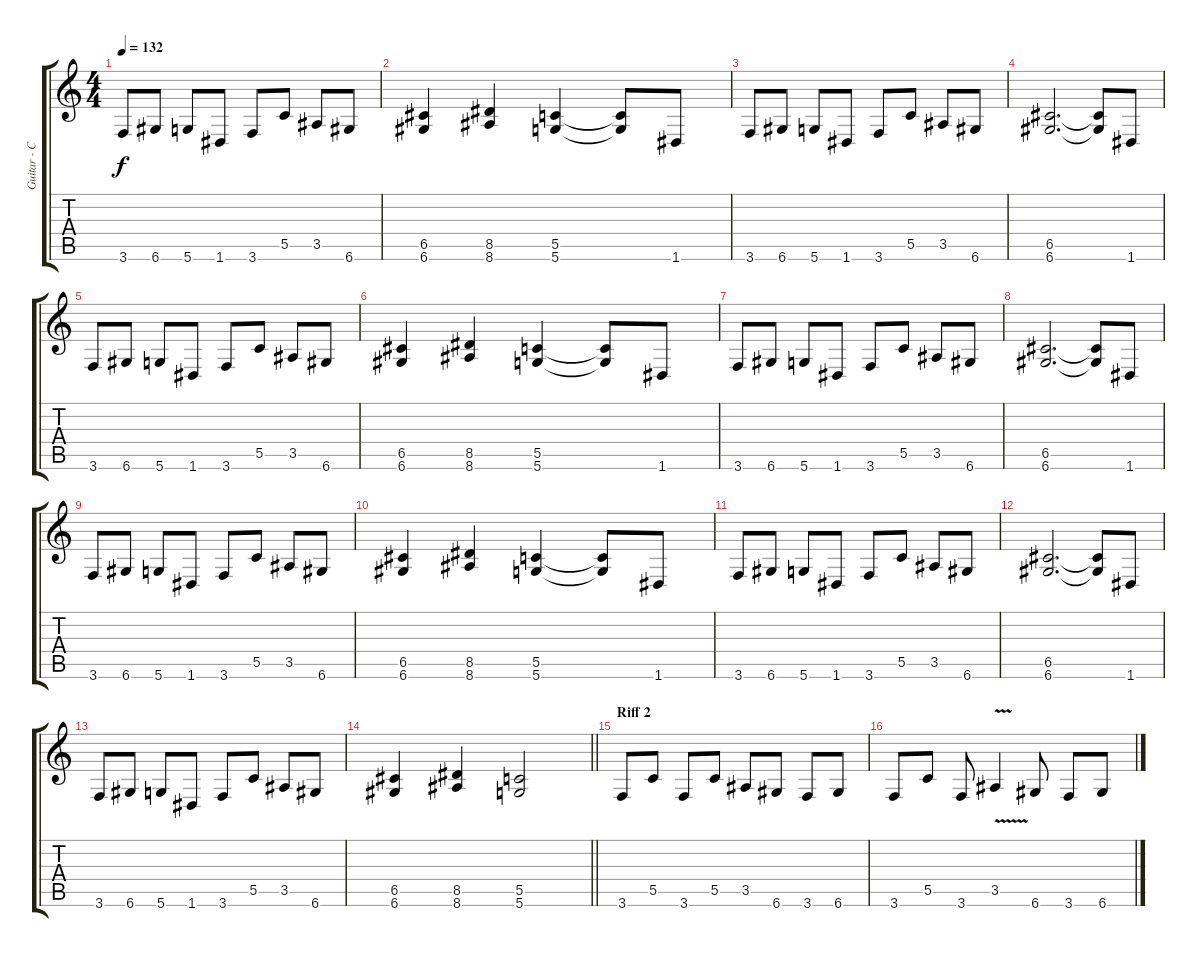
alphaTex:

\track ("Guitar - Chad Ginsburg" "Guitar - C") {instrument overdrivenguitar}
\staff {score tabs}
\tuning (D4 A3 F3 C3 G2 D2) {hide}
\ts (4 4)
\tempo 132
\clef g2
\ks c
3.6.8{dy f} 6.6.8 5.6.8 1.6.8 3.6.8 5.5.8 3.5.8 6.6.8 |
(6.5 6.6).4 (8.5 8.6).4 (5.5 5.6).4 (5.5{t} 5.6{t}).8 1.6.8 |
3.6.8 6.6.8 5.6.8 1.6.8 3.6.8 5.5.8 3.5.8 6.6.8 |
(6.5 6.6).2{d} (6.5{t} 6.6{t}).8 1.6.8 |
3.6.8 6.6.8 5.6.8 1.6.8 3.6.8 5.5.8 3.5.8 6.6.8 |
(6.5 6.6).4 (8.5 8.6).4 (5.5 5.6).4 (5.5{t} 5.6{t}).8 1.6.8 |
3.6.8 6.6.8 5.6.8 1.6.8 3.6.8 5.5.8 3.5.8 6.6.8 |
(6.5 6.6).2{d} (6.5{t} 6.6{t}).8 1.6.8 |
3.6.8 6.6.8 5.6.8 1.6.8 3.6.8 5.5.8 3.5.8 6.6.8 |
(6.5 6.6).4 (8.5 8.6).4 (5.5 5.6).4 (5.5{t} 5.6{t}).8 1.6.8 |
3.6.8 6.6.8 5.6.8 1.6.8 3.6.8 5.5.8 3.5.8 6.6.8 |
(6.5 6.6).2{d} (6.5{t} 6.6{t}).8 1.6.8 |
3.6.8 6.6.8 5.6.8 1.6.8 3.6.8 5.5.8 3.5.8 6.6.8 |
\barLineRight lightlight
(6.5 6.6).4 (8.5 8.6).4 (5.5 5.6).2 |
\section ("" "Riff 2")
3.6.8 5.5.8 3.6.8 5.5.8 3.5.8 6.6.8 3.6.8 6.6.8 |
3.6.8 5.5.8 3.6.8 3.5{v}.4 6.6.8 3.6.8 6.6.8
